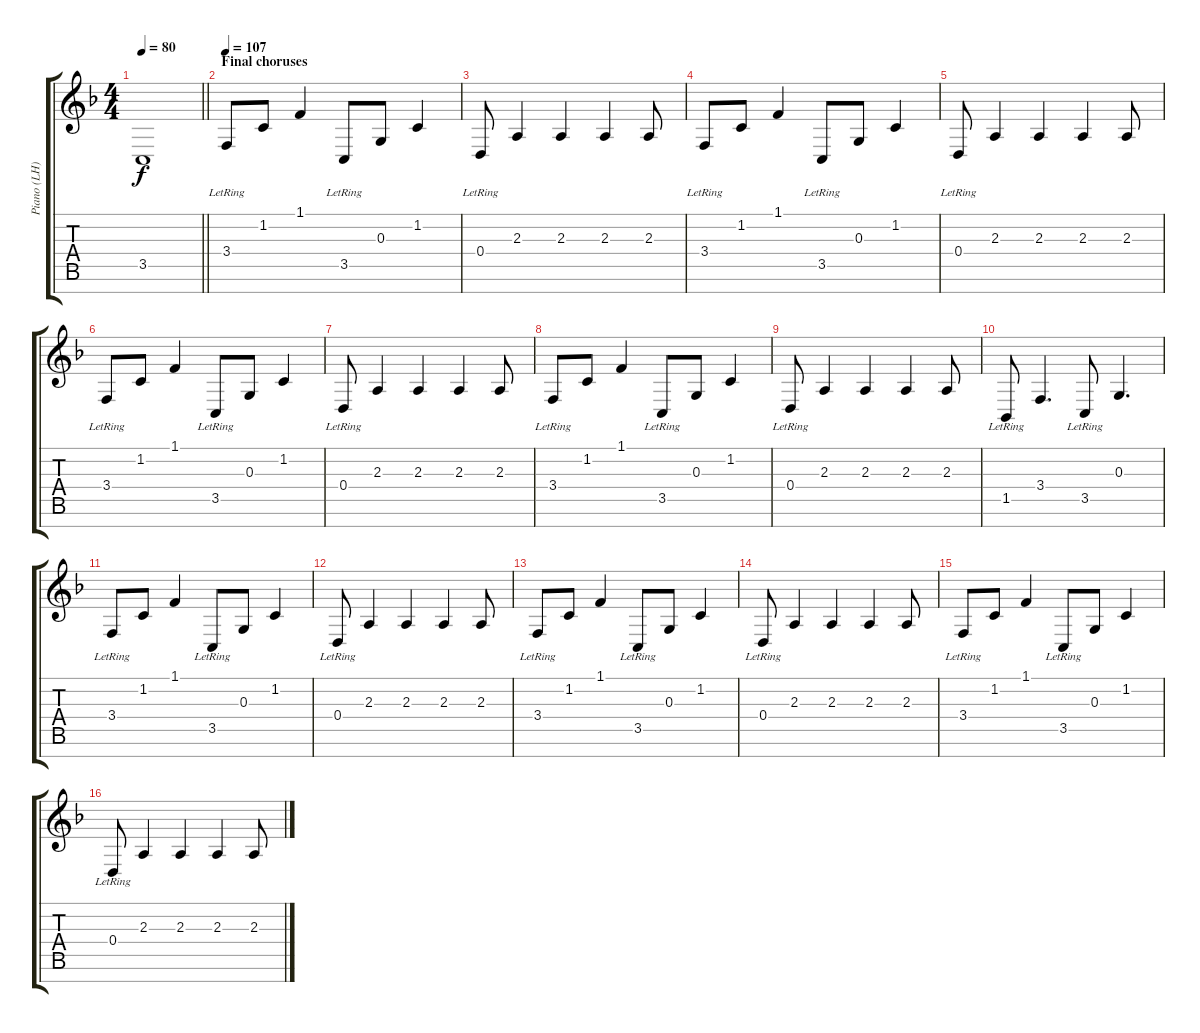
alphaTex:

\track ("Piano (LH)" "Piano (LH)") {instrument acousticgrandpiano}
\staff {score tabs}
\tuning (E4 B3 G3 D3 A2 E2 B1) {hide}
\ts (4 4)
\tempo 80
\clef g2
\barLineRight lightlight
\ks f
3.5{t}.1{dy f} |
\section ("" "Final choruses")
\tempo 107
3.4{lr}.8 1.2.8 1.1.4 3.5{lr}.8 0.3.8 1.2.4 |
0.4{lr}.8 2.3.4 2.3.4 2.3.4 2.3.8 |
3.4{lr}.8 1.2.8 1.1.4 3.5{lr}.8 0.3.8 1.2.4 |
0.4{lr}.8 2.3.4 2.3.4 2.3.4 2.3.8 |
3.4{lr}.8 1.2.8 1.1.4 3.5{lr}.8 0.3.8 1.2.4 |
0.4{lr}.8 2.3.4 2.3.4 2.3.4 2.3.8 |
3.4{lr}.8 1.2.8 1.1.4 3.5{lr}.8 0.3.8 1.2.4 |
0.4{lr}.8 2.3.4 2.3.4 2.3.4 2.3.8 |
1.5{lr}.8 3.4.4{d} 3.5{lr}.8 0.3.4{d} |
3.4{lr}.8 1.2.8 1.1.4 3.5{lr}.8 0.3.8 1.2.4 |
0.4{lr}.8 2.3.4 2.3.4 2.3.4 2.3.8 |
3.4{lr}.8 1.2.8 1.1.4 3.5{lr}.8 0.3.8 1.2.4 |
0.4{lr}.8 2.3.4 2.3.4 2.3.4 2.3.8 |
3.4{lr}.8 1.2.8 1.1.4 3.5{lr}.8 0.3.8 1.2.4 |
0.4{lr}.8 2.3.4 2.3.4 2.3.4 2.3.8
